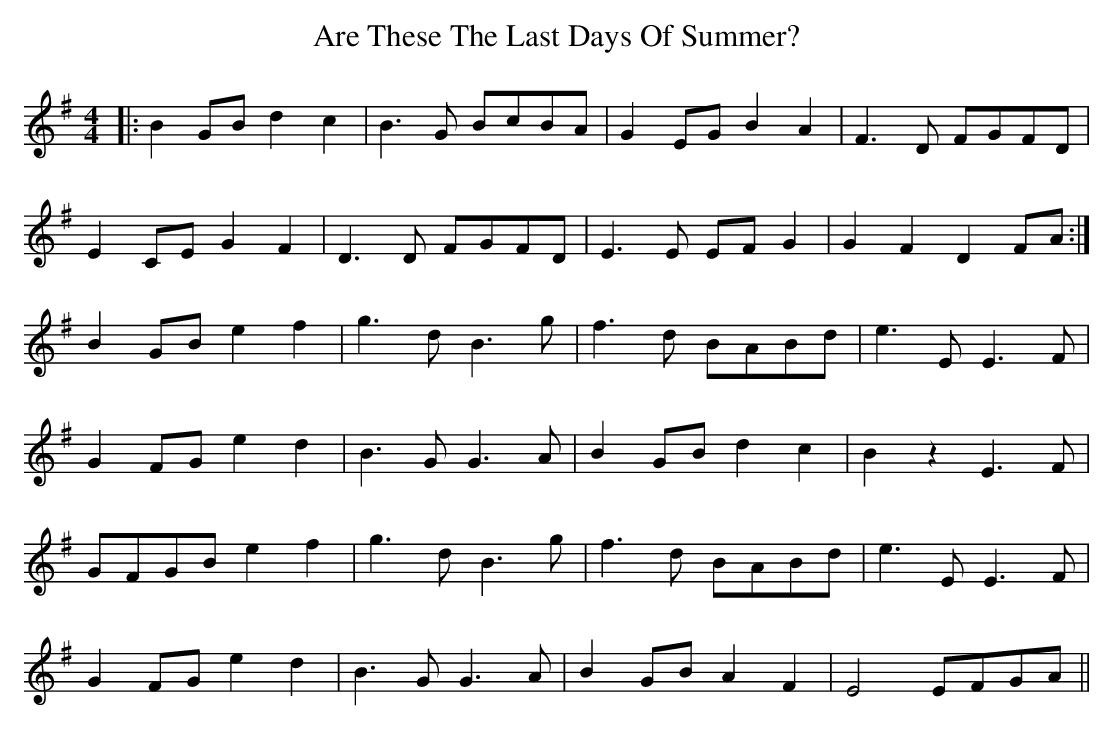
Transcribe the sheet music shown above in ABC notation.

X:1
T: Are These The Last Days Of Summer?
M: 4/4
L: 1/8
K: Emin
|:B2 GB d2c2|B3 G BcBA|G2 EG B2 A2|F3 D FGFD|
E2 CE G2 F2|D3 D FGFD|E3 E EF G2|G2 F2 D2 FA:|
B2 GB e2 f2|g3 d B3 g|f3 d BABd|e3 E E3 F|
G2 FG e2 d2|B3 G G3 A|B2 GB d2 c2|B2 z2 E3 F|
GFGB e2 f2|g3 d B3 g|f3 d BABd|e3 E E3 F|
G2 FG e2 d2|B3 G G3 A|B2 GB A2 F2|E4EFGA||
